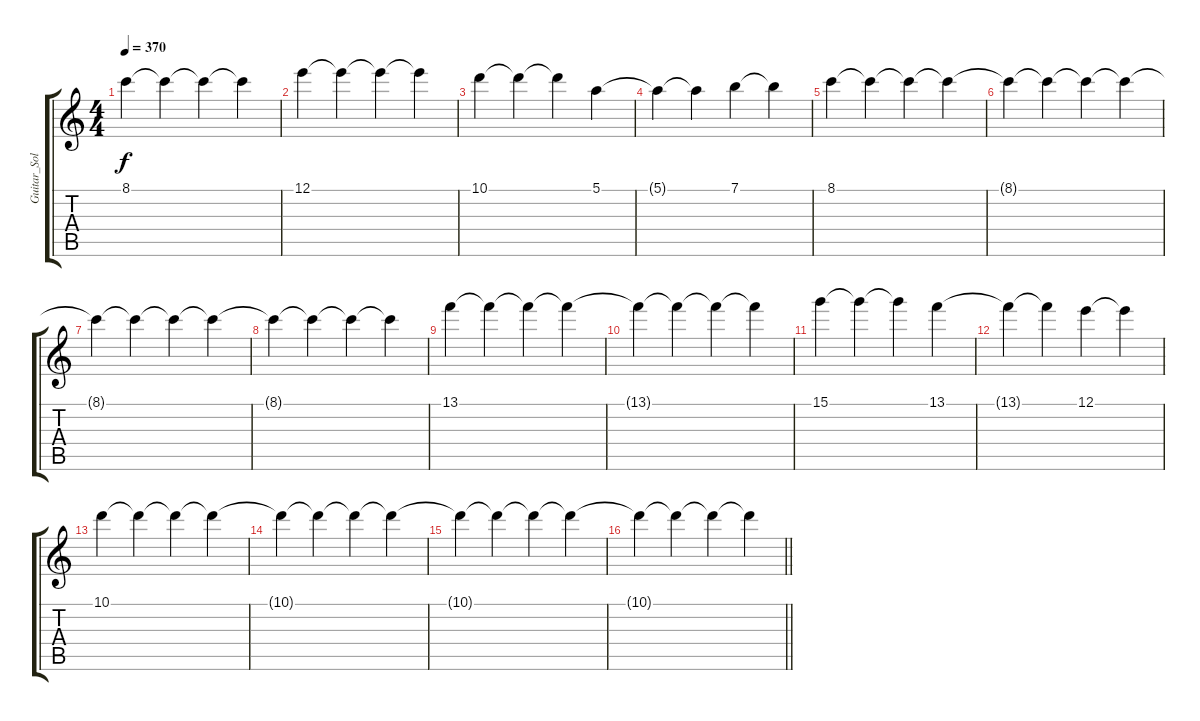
\track ("Guitar_Solo" "Guitar_Sol") {instrument overdrivenguitar}
\staff {score tabs}
\tuning (E4 B3 G3 D3 A2 E2) {hide}
\ts (4 4)
\tempo 370
\clef g2
\ks c
8.1.4{dy f} 8.1{t}.4 8.1{t}.4 8.1{t}.4 |
12.1.4 12.1{t}.4 12.1{t}.4 12.1{t}.4 |
10.1.4 10.1{t}.4 10.1{t}.4 5.1.4 |
5.1{t}.4 5.1{t}.4 7.1.4 7.1{t}.4 |
8.1.4 8.1{t}.4 8.1{t}.4 8.1{t}.4 |
8.1{t}.4 8.1{t}.4 8.1{t}.4 8.1{t}.4 |
8.1{t}.4 8.1{t}.4 8.1{t}.4 8.1{t}.4 |
8.1{t}.4 8.1{t}.4 8.1{t}.4 8.1{t}.4 |
13.1.4 13.1{t}.4 13.1{t}.4 13.1{t}.4 |
13.1{t}.4 13.1{t}.4 13.1{t}.4 13.1{t}.4 |
15.1.4 15.1{t}.4 15.1{t}.4 13.1.4 |
13.1{t}.4 13.1{t}.4 12.1.4 12.1{t}.4 |
10.1.4 10.1{t}.4 10.1{t}.4 10.1{t}.4 |
10.1{t}.4 10.1{t}.4 10.1{t}.4 10.1{t}.4 |
10.1{t}.4 10.1{t}.4 10.1{t}.4 10.1{t}.4 |
\barLineRight lightlight
10.1{t}.4 10.1{t}.4 10.1{t}.4 10.1{t}.4
